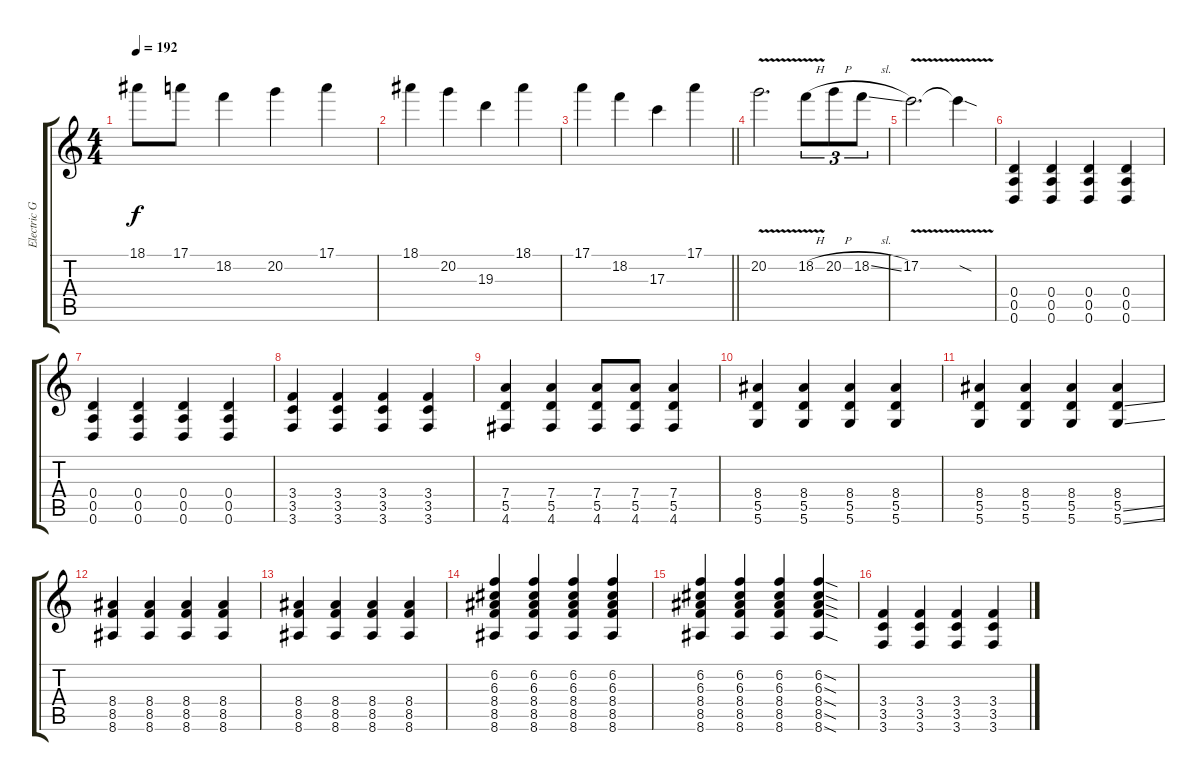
\track ("Electric Guitar" "Electric G") {instrument distortionguitar}
\staff {score tabs}
\tuning (E4 B3 G3 D3 A2 D2) {hide}
\ts (4 4)
\tempo 192
\clef g2
\ks c
18.1.8{dy f} 17.1.8 18.2.4 20.2.4 17.1.4 |
18.1.4 20.2.4 19.3.4 18.1.4 |
\barLineRight lightlight
17.1.4 18.2.4 17.3.4 17.1.4 |
20.2{v}.2{d} 18.2{v h}.8{tu (3 2)} 20.2{h}.8{tu (3 2)} 18.2{sl}.8{tu (3 2)} |
17.2{v}.2{d} 17.2{v sod t}.4 |
(0.4 0.5 0.6).4 (0.4 0.5 0.6).4 (0.4 0.5 0.6).4 (0.4 0.5 0.6).4 |
(0.4 0.5 0.6).4 (0.4 0.5 0.6).4 (0.4 0.5 0.6).4 (0.4 0.5 0.6).4 |
(3.4 3.5 3.6).4 (3.4 3.5 3.6).4 (3.4 3.5 3.6).4 (3.4 3.5 3.6).4 |
(7.4 5.5 4.6).4 (7.4 5.5 4.6).4 (7.4 5.5 4.6).8 (7.4 5.5 4.6).8 (7.4 5.5 4.6).4 |
(8.4 5.5 5.6).4 (8.4 5.5 5.6).4 (8.4 5.5 5.6).4 (8.4 5.5 5.6).4 |
(8.4 5.5 5.6).4 (8.4 5.5 5.6).4 (8.4 5.5 5.6).4 (8.4 5.5{ss} 5.6{ss}).4 |
(8.4 8.5 8.6).4 (8.4 8.5 8.6).4 (8.4 8.5 8.6).4 (8.4 8.5 8.6).4 |
(8.4 8.5 8.6).4 (8.4 8.5 8.6).4 (8.4 8.5 8.6).4 (8.4 8.5 8.6).4 |
(6.2 6.3 8.4 8.5 8.6).4 (6.2 6.3 8.4 8.5 8.6).4 (6.2 6.3 8.4 8.5 8.6).4 (6.2 6.3 8.4 8.5 8.6).4 |
(6.2 6.3 8.4 8.5 8.6).4 (6.2 6.3 8.4 8.5 8.6).4 (6.2 6.3 8.4 8.5 8.6).4 (6.2{sod} 6.3{sod} 8.4{sod} 8.5{sod} 8.6{sod}).4 |
(3.4 3.5 3.6).4 (3.4 3.5 3.6).4 (3.4 3.5 3.6).4 (3.4 3.5 3.6).4
